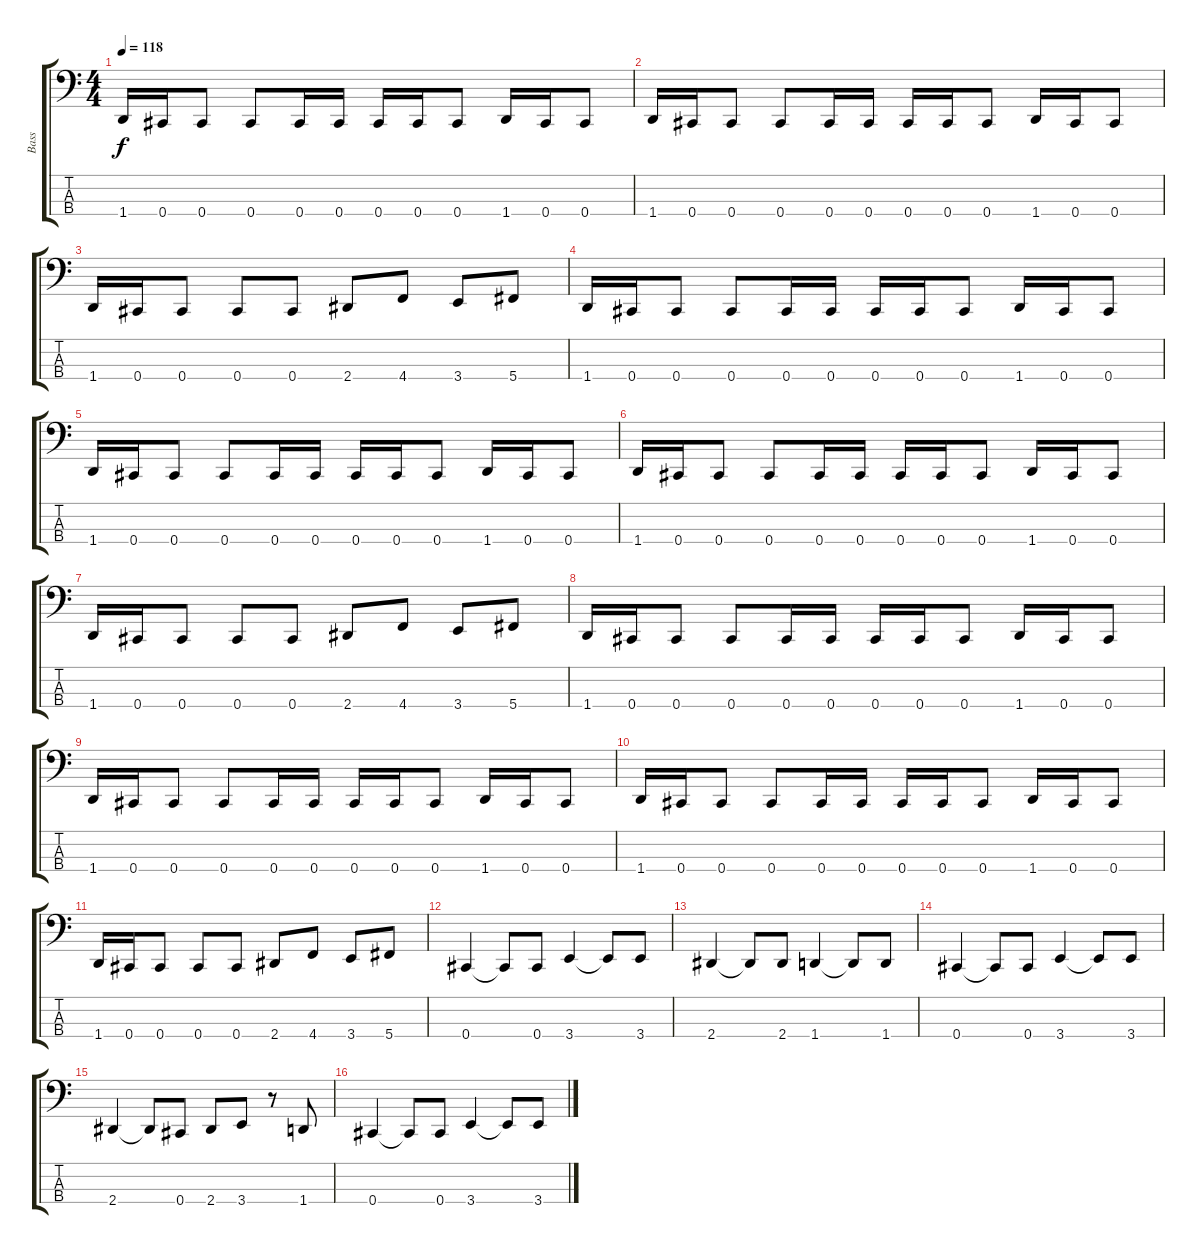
\track ("Bass" "Bass") {instrument electricbasspick}
\staff {score tabs}
\tuning (E2 B1 Gb1 Db1) {hide}
\ts (4 4)
\tempo 118
\clef f4
\ks c
1.4.16{dy f} 0.4.16 0.4.8 0.4.8 0.4.16 0.4.16 0.4.16 0.4.16 0.4.8 1.4.16 0.4.16 0.4.8 |
1.4.16 0.4.16 0.4.8 0.4.8 0.4.16 0.4.16 0.4.16 0.4.16 0.4.8 1.4.16 0.4.16 0.4.8 |
1.4.16 0.4.16 0.4.8 0.4.8 0.4.8 2.4.8 4.4.8 3.4.8 5.4.8 |
1.4.16 0.4.16 0.4.8 0.4.8 0.4.16 0.4.16 0.4.16 0.4.16 0.4.8 1.4.16 0.4.16 0.4.8 |
1.4.16 0.4.16 0.4.8 0.4.8 0.4.16 0.4.16 0.4.16 0.4.16 0.4.8 1.4.16 0.4.16 0.4.8 |
1.4.16 0.4.16 0.4.8 0.4.8 0.4.16 0.4.16 0.4.16 0.4.16 0.4.8 1.4.16 0.4.16 0.4.8 |
1.4.16 0.4.16 0.4.8 0.4.8 0.4.8 2.4.8 4.4.8 3.4.8 5.4.8 |
1.4.16 0.4.16 0.4.8 0.4.8 0.4.16 0.4.16 0.4.16 0.4.16 0.4.8 1.4.16 0.4.16 0.4.8 |
1.4.16 0.4.16 0.4.8 0.4.8 0.4.16 0.4.16 0.4.16 0.4.16 0.4.8 1.4.16 0.4.16 0.4.8 |
1.4.16 0.4.16 0.4.8 0.4.8 0.4.16 0.4.16 0.4.16 0.4.16 0.4.8 1.4.16 0.4.16 0.4.8 |
1.4.16 0.4.16 0.4.8 0.4.8 0.4.8 2.4.8 4.4.8 3.4.8 5.4.8 |
0.4.4 0.4{t}.8 0.4.8 3.4.4 3.4{t}.8 3.4.8 |
2.4.4 2.4{t}.8 2.4.8 1.4.4 1.4{t}.8 1.4.8 |
0.4.4 0.4{t}.8 0.4.8 3.4.4 3.4{t}.8 3.4.8 |
2.4.4 2.4{t}.8 0.4.8 2.4.8 3.4.8 r.8 1.4.8 |
0.4.4 0.4{t}.8 0.4.8 3.4.4 3.4{t}.8 3.4.8
